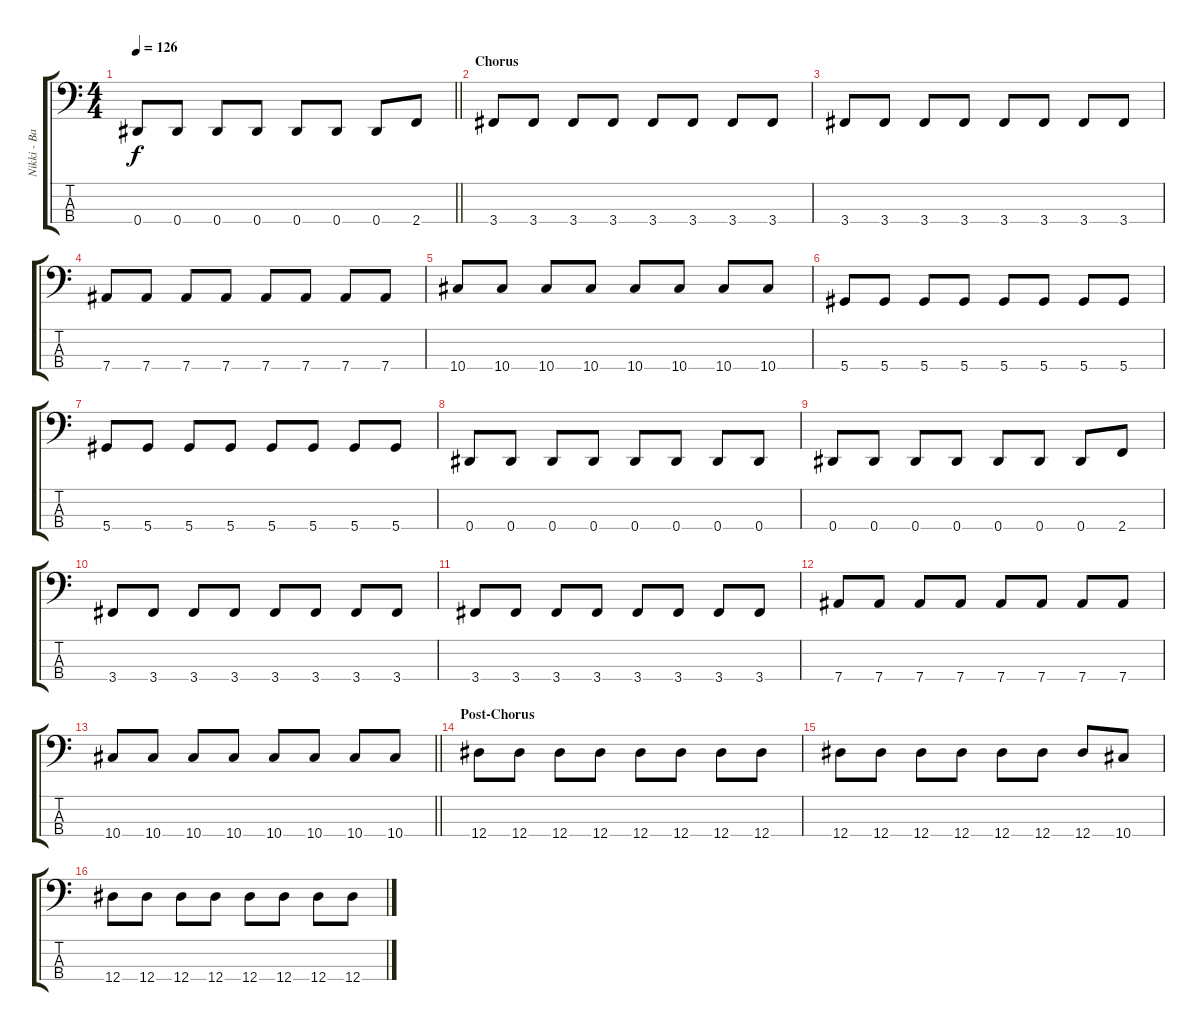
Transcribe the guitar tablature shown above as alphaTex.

\track ("Nikki - Bass" "Nikki - Ba") {instrument electricbasspick}
\staff {score tabs}
\tuning (Gb2 Db2 Ab1 Eb1) {hide}
\ts (4 4)
\tempo 126
\clef f4
\barLineRight lightlight
\ks c
0.4.8{dy f} 0.4.8 0.4.8 0.4.8 0.4.8 0.4.8 0.4.8 2.4.8 |
\section ("" "Chorus")
3.4.8 3.4.8 3.4.8 3.4.8 3.4.8 3.4.8 3.4.8 3.4.8 |
3.4.8 3.4.8 3.4.8 3.4.8 3.4.8 3.4.8 3.4.8 3.4.8 |
7.4.8 7.4.8 7.4.8 7.4.8 7.4.8 7.4.8 7.4.8 7.4.8 |
10.4.8 10.4.8 10.4.8 10.4.8 10.4.8 10.4.8 10.4.8 10.4.8 |
5.4.8 5.4.8 5.4.8 5.4.8 5.4.8 5.4.8 5.4.8 5.4.8 |
5.4.8 5.4.8 5.4.8 5.4.8 5.4.8 5.4.8 5.4.8 5.4.8 |
0.4.8 0.4.8 0.4.8 0.4.8 0.4.8 0.4.8 0.4.8 0.4.8 |
0.4.8 0.4.8 0.4.8 0.4.8 0.4.8 0.4.8 0.4.8 2.4.8 |
3.4.8 3.4.8 3.4.8 3.4.8 3.4.8 3.4.8 3.4.8 3.4.8 |
3.4.8 3.4.8 3.4.8 3.4.8 3.4.8 3.4.8 3.4.8 3.4.8 |
7.4.8 7.4.8 7.4.8 7.4.8 7.4.8 7.4.8 7.4.8 7.4.8 |
\barLineRight lightlight
10.4.8 10.4.8 10.4.8 10.4.8 10.4.8 10.4.8 10.4.8 10.4.8 |
\section ("" "Post-Chorus")
12.4.8 12.4.8 12.4.8 12.4.8 12.4.8 12.4.8 12.4.8 12.4.8 |
12.4.8 12.4.8 12.4.8 12.4.8 12.4.8 12.4.8 12.4.8 10.4.8 |
12.4.8 12.4.8 12.4.8 12.4.8 12.4.8 12.4.8 12.4.8 12.4.8
